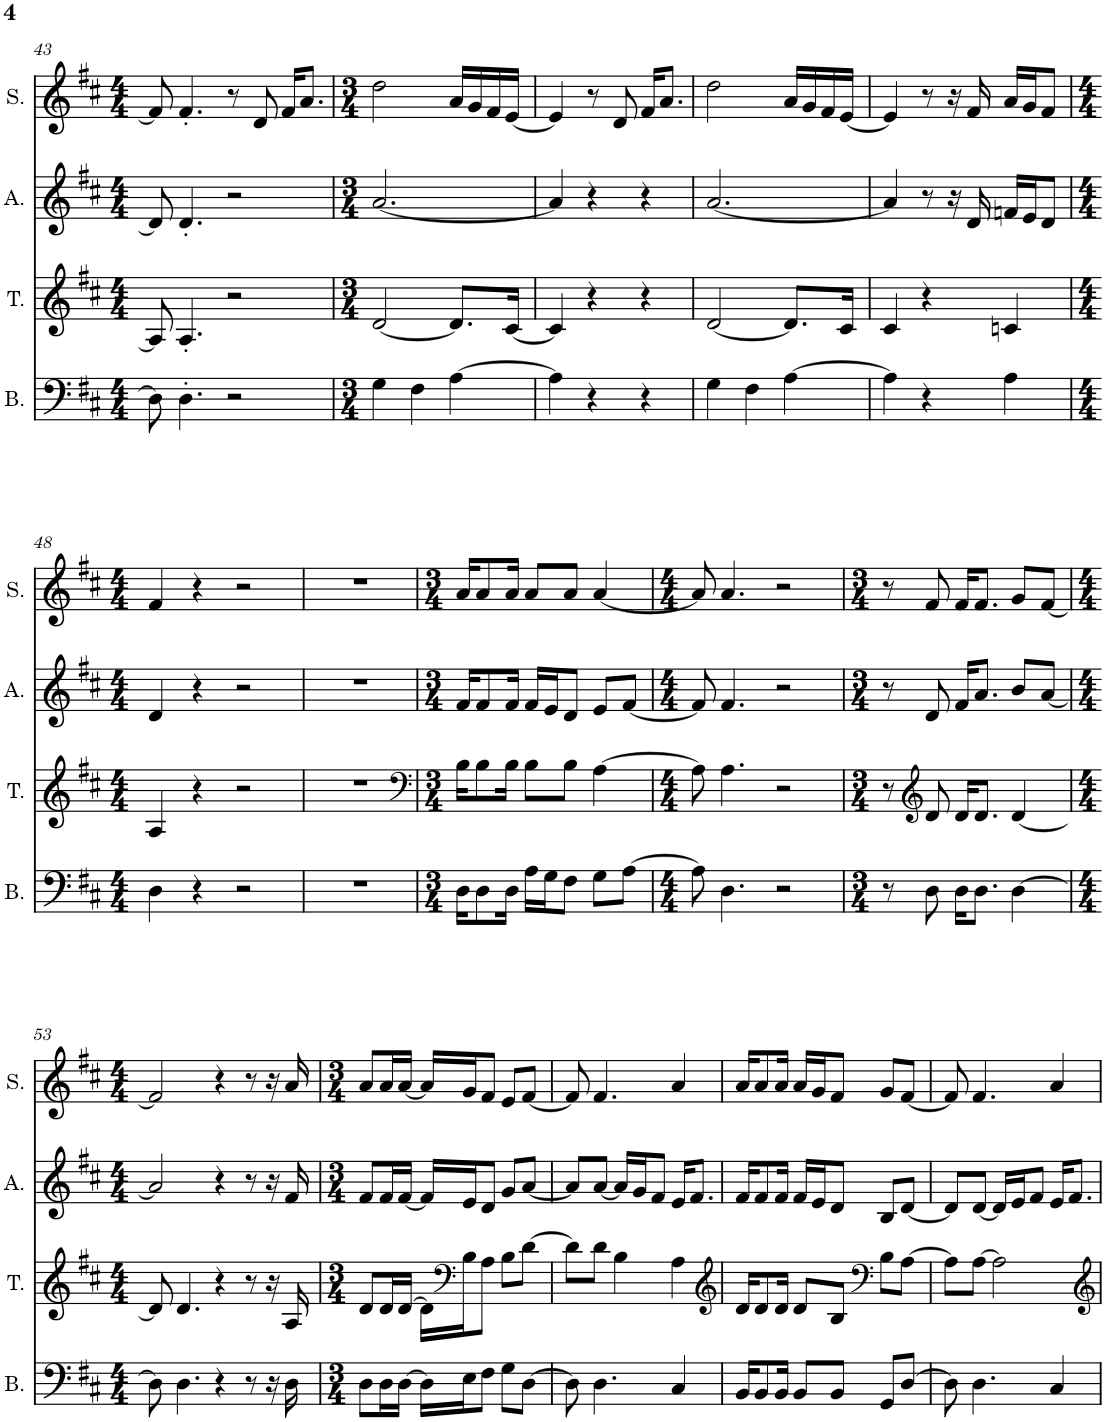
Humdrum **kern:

**kern	**kern	**kern	**kern
*part4	*part3	*part2	*part1
*staff4	*staff3	*staff2	*staff1
*I"Bass	*I"Tenor	*I"Alto	*I"Soprano
*I'B.	*I'T.	*I'A.	*I'S.
!!LO:PB:g=z
*clefF4	*clefG2	*clefG2	*clefG2
*k[f#c#]	*k[f#c#]	*k[f#c#]	*k[f#c#]
*M4/4	*M4/4	*M4/4	*M4/4
=43	=43	=43	=43
8D\]	8A/]	8d/]	8f#/]
4.D'\	4.A'/	4.d'/	4.f#'/
2r	2r	2r	8r
.	.	.	8d/
.	.	.	16f#/KL
.	.	.	8.a/J
=44	=44	=44	=44
*M3/4	*M3/4	*M3/4	*M3/4
4G\	[2d/	[2.a/	2dd\
4F#\	.	.	.
[4A\	8.d/L]	.	16a/LL
.	.	.	16g/
.	.	.	16f#/
.	[16c#/Jk	.	[16e/JJ
=45	=45	=45	=45
4A\]	4c#/]	4a/]	4e/]
4r	4r	4r	8r
.	.	.	8d/
4r	4r	4r	16f#/KL
.	.	.	8.a/J
=46	=46	=46	=46
4G\	[2d/	[2.a/	2dd\
4F#\	.	.	.
[4A\	8.d/L]	.	16a/LL
.	.	.	16g/
.	.	.	16f#/
.	16c#/Jk	.	[16e/JJ
=47	=47	=47	=47
4A\]	4c#/	4a/]	4e/]
4r	4r	8r	8r
.	.	16r	16r
.	.	16d/	16f#/
4A\	4cn/	16fn/LL	16a/LL
.	.	16e/J	16g/J
.	.	8d/J	8f#/J
!!LO:LB:g=z
=48	=48	=48	=48
*M4/4	*M4/4	*M4/4	*M4/4
4D\	4A/	4d/	4f#/
4r	4r	4r	4r
2r	2r	2r	2r
=49	=49	=49	=49
1r	1r	1r	1r
=50	=50	=50	=50
*	*clefF4	*	*
*M3/4	*M3/4	*M3/4	*M3/4
16D\KL	16B\KL	16f#/KL	16a/KL
8D\	8B\	8f#/	8a/
16D\Jk	16B\Jk	16f#/Jk	16a/Jk
16A\LL	8B\L	16f#/LL	8a/L
16G\J	.	16e/J	.
8F#\J	8B\J	8d/J	8a/J
8G\L	[4A\	8e/L	[4a/
[8A\J	.	[8f#/J	.
=51	=51	=51	=51
*M4/4	*M4/4	*M4/4	*M4/4
8A\]	8A\]	8f#/]	8a/]
4.D\	4.A\	4.f#/	4.a/
2r	2r	2r	2r
=52	=52	=52	=52
*M3/4	*M3/4	*M3/4	*M3/4
8r	8r	8r	8r
*	*clefG2	*	*
8D\	8d/	8d/	8f#/
16D\KL	16d/KL	16f#/KL	16f#/KL
8.D\J	8.d/J	8.a/J	8.f#/J
[4D\	[4d/	8b/L	8g/L
.	.	[8a/J	[8f#/J
!!LO:LB:g=z
=53	=53	=53	=53
*M4/4	*M4/4	*M4/4	*M4/4
8D\]	8d/]	2a/]	2f#/]
4.D\	4.d/	.	.
4r	4r	4r	4r
8r	8r	8r	8r
16r	16r	16r	16r
16D\	16A/	16f#/	16a/
=54	=54	=54	=54
*M3/4	*M3/4	*M3/4	*M3/4
8D\L	8d/L	8f#/L	8a/L
16D\L	16d/L	16f#/L	16a/L
[16D\JJ	[16d/JJ	[16f#/JJ	[16a/JJ
16D\LL]	16d\LL]	16f#/LL]	16a/LL]
*	*clefF4	*	*
16E\J	16B\J	16e/J	16g/J
8F#\J	8A\J	8d/J	8f#/J
8G\L	8B\L	8g/L	8e/L
[8D\J	[8d\J	[8a/J	[8f#/J
=55	=55	=55	=55
8D\]	8d\L]	8a/L]	8f#/]
4.D\	8d\J	[8a/J	4.f#/
.	4B\	16a/LL]	.
.	.	16g/J	.
.	.	8f#/J	.
4C#/	4A\	16e/KL	4a/
.	.	8.f#/J	.
=56	=56	=56	=56
*	*clefG2	*	*
16BB/KL	16d/KL	16f#/KL	16a/KL
8BB/	8d/	8f#/	8a/
16BB/Jk	16d/Jk	16f#/Jk	16a/Jk
8BB/L	8d/L	16f#/LL	16a/LL
.	.	16e/J	16g/J
8BB/J	8B/J	8d/J	8f#/J
*	*clefF4	*	*
8GG/L	8B\L	8B/L	8g/L
[8D/J	[8A\J	[8d/J	[8f#/J
=57	=57	=57	=57
8D\]	8A\L]	8d/L]	8f#/]
4.D\	[8A\J	[8d/J	4.f#/
.	2A\]	16d/LL]	.
.	.	16e/J	.
.	.	8f#/J	.
4C#/	.	16e/KL	4a/
.	.	8.f#/J	.
=	=	=	=
*-	*-	*-	*-
